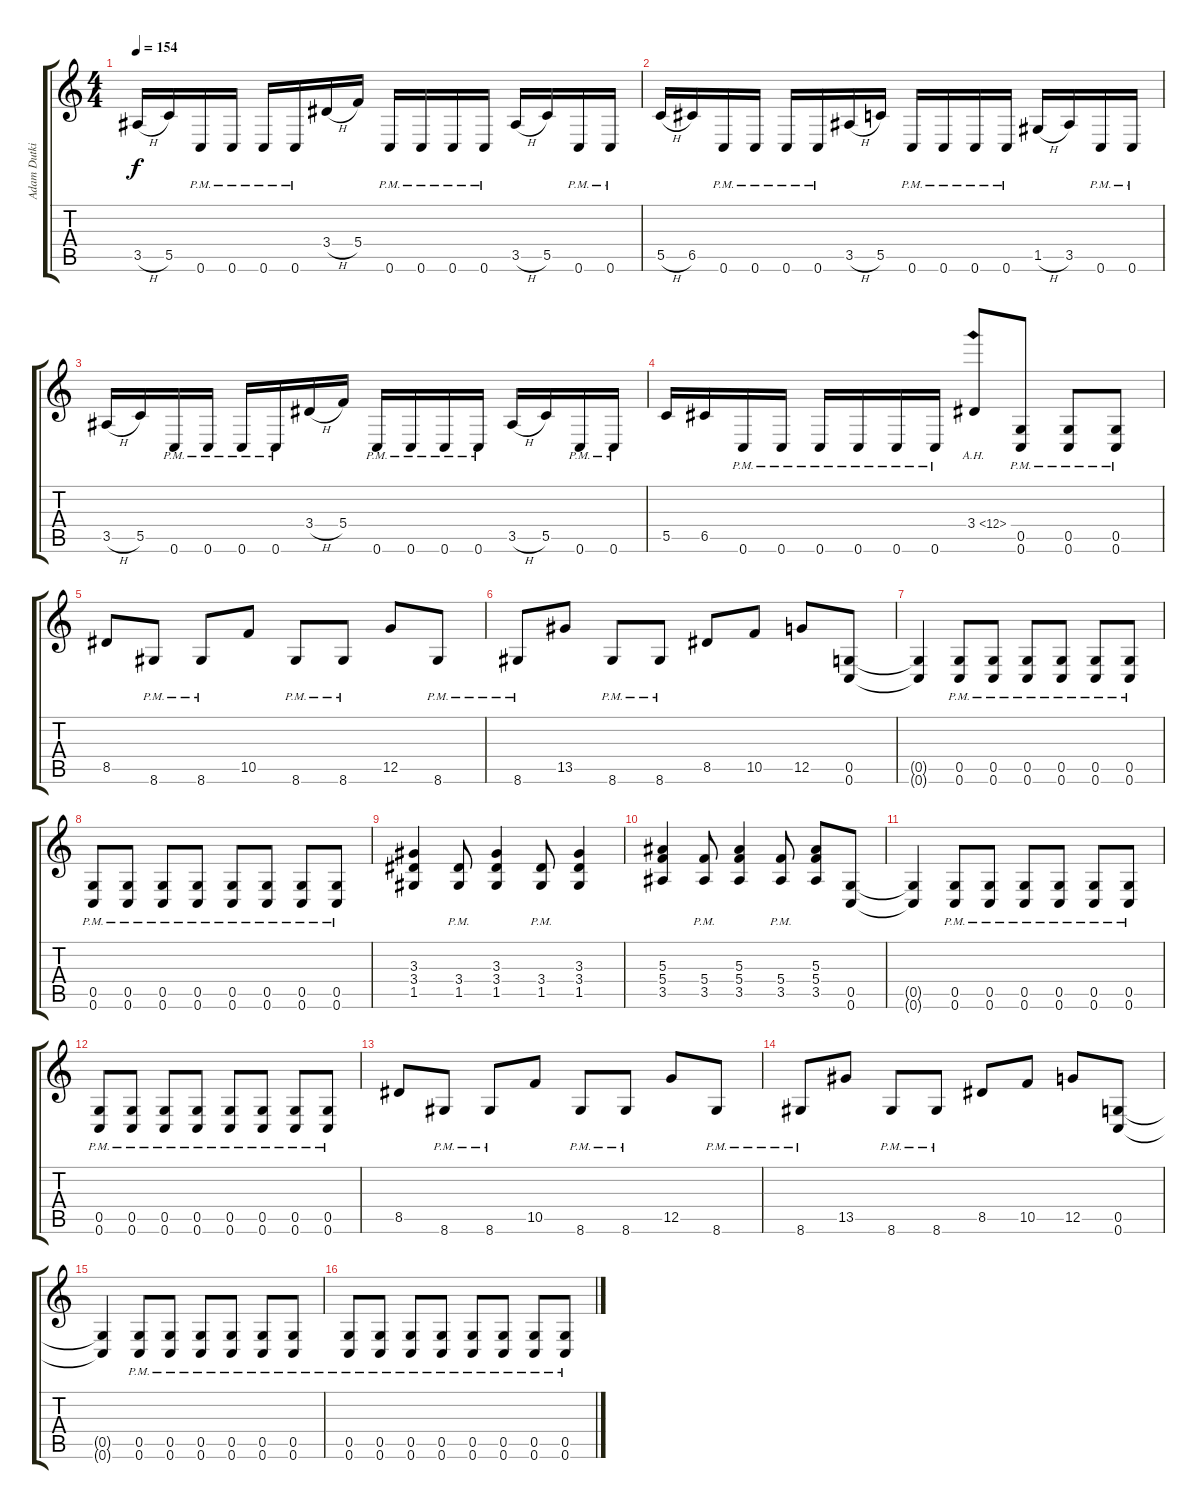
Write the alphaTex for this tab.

\track ("Adam Dutkiewicz" "Adam Dutki") {instrument distortionguitar}
\staff {score tabs}
\tuning (D4 A3 F3 C3 G2 C2) {hide}
\ts (4 4)
\tempo 154
\clef g2
\ks c
3.5{h}.16{dy f} 5.5.16 0.6{pm}.16 0.6{pm}.16 0.6{pm}.16 0.6{pm}.16 3.4{h}.16 5.4.16 0.6{pm}.16 0.6{pm}.16 0.6{pm}.16 0.6{pm}.16 3.5{h}.16 5.5.16 0.6{pm}.16 0.6{pm}.16 |
5.5{h}.16 6.5.16 0.6{pm}.16 0.6{pm}.16 0.6{pm}.16 0.6{pm}.16 3.5{h}.16 5.5.16 0.6{pm}.16 0.6{pm}.16 0.6{pm}.16 0.6{pm}.16 1.5{h}.16 3.5.16 0.6{pm}.16 0.6{pm}.16 |
3.5{h}.16 5.5.16 0.6{pm}.16 0.6{pm}.16 0.6{pm}.16 0.6{pm}.16 3.4{h}.16 5.4.16 0.6{pm}.16 0.6{pm}.16 0.6{pm}.16 0.6{pm}.16 3.5{h}.16 5.5.16 0.6{pm}.16 0.6{pm}.16 |
5.5.16 6.5.16 0.6{pm}.16 0.6{pm}.16 0.6{pm}.16 0.6{pm}.16 0.6{pm}.16 0.6{pm}.16 3.4{ah 9}.8 (0.5{pm} 0.6{pm}).8 (0.5{pm} 0.6{pm}).8 (0.5{pm} 0.6{pm}).8 |
8.5.8 8.6{pm}.8 8.6{pm}.8 10.5.8 8.6{pm}.8 8.6{pm}.8 12.5.8 8.6{pm}.8 |
8.6{pm}.8 13.5.8 8.6{pm}.8 8.6{pm}.8 8.5.8 10.5.8 12.5.8 (0.5 0.6).8 |
(0.5{t} 0.6{t}).4 (0.5{pm} 0.6{pm}).8 (0.5{pm} 0.6{pm}).8 (0.5{pm} 0.6{pm}).8 (0.5{pm} 0.6{pm}).8 (0.5{pm} 0.6{pm}).8 (0.5{pm} 0.6{pm}).8 |
(0.5{pm} 0.6{pm}).8 (0.5{pm} 0.6{pm}).8 (0.5{pm} 0.6{pm}).8 (0.5{pm} 0.6{pm}).8 (0.5{pm} 0.6{pm}).8 (0.5{pm} 0.6{pm}).8 (0.5{pm} 0.6{pm}).8 (0.5{pm} 0.6{pm}).8 |
(3.3 3.4 1.5).4 (3.4{pm} 1.5{pm}).8 (3.3 3.4 1.5).4 (3.4{pm} 1.5{pm}).8 (3.3 3.4 1.5).4 |
(5.3 5.4 3.5).4 (5.4{pm} 3.5{pm}).8 (5.3 5.4 3.5).4 (5.4{pm} 3.5{pm}).8 (5.3 5.4 3.5).8 (0.5 0.6).8 |
(0.5{t} 0.6{t}).4 (0.5{pm} 0.6{pm}).8 (0.5{pm} 0.6{pm}).8 (0.5{pm} 0.6{pm}).8 (0.5{pm} 0.6{pm}).8 (0.5{pm} 0.6{pm}).8 (0.5{pm} 0.6{pm}).8 |
(0.5{pm} 0.6{pm}).8 (0.5{pm} 0.6{pm}).8 (0.5{pm} 0.6{pm}).8 (0.5{pm} 0.6{pm}).8 (0.5{pm} 0.6{pm}).8 (0.5{pm} 0.6{pm}).8 (0.5{pm} 0.6{pm}).8 (0.5{pm} 0.6{pm}).8 |
8.5.8 8.6{pm}.8 8.6{pm}.8 10.5.8 8.6{pm}.8 8.6{pm}.8 12.5.8 8.6{pm}.8 |
8.6{pm}.8 13.5.8 8.6{pm}.8 8.6{pm}.8 8.5.8 10.5.8 12.5.8 (0.5 0.6).8 |
(0.5{t} 0.6{t}).4 (0.5{pm} 0.6{pm}).8 (0.5{pm} 0.6{pm}).8 (0.5{pm} 0.6{pm}).8 (0.5{pm} 0.6{pm}).8 (0.5{pm} 0.6{pm}).8 (0.5{pm} 0.6{pm}).8 |
(0.5{pm} 0.6{pm}).8 (0.5{pm} 0.6{pm}).8 (0.5{pm} 0.6{pm}).8 (0.5{pm} 0.6{pm}).8 (0.5{pm} 0.6{pm}).8 (0.5{pm} 0.6{pm}).8 (0.5{pm} 0.6{pm}).8 (0.5{pm} 0.6{pm}).8
